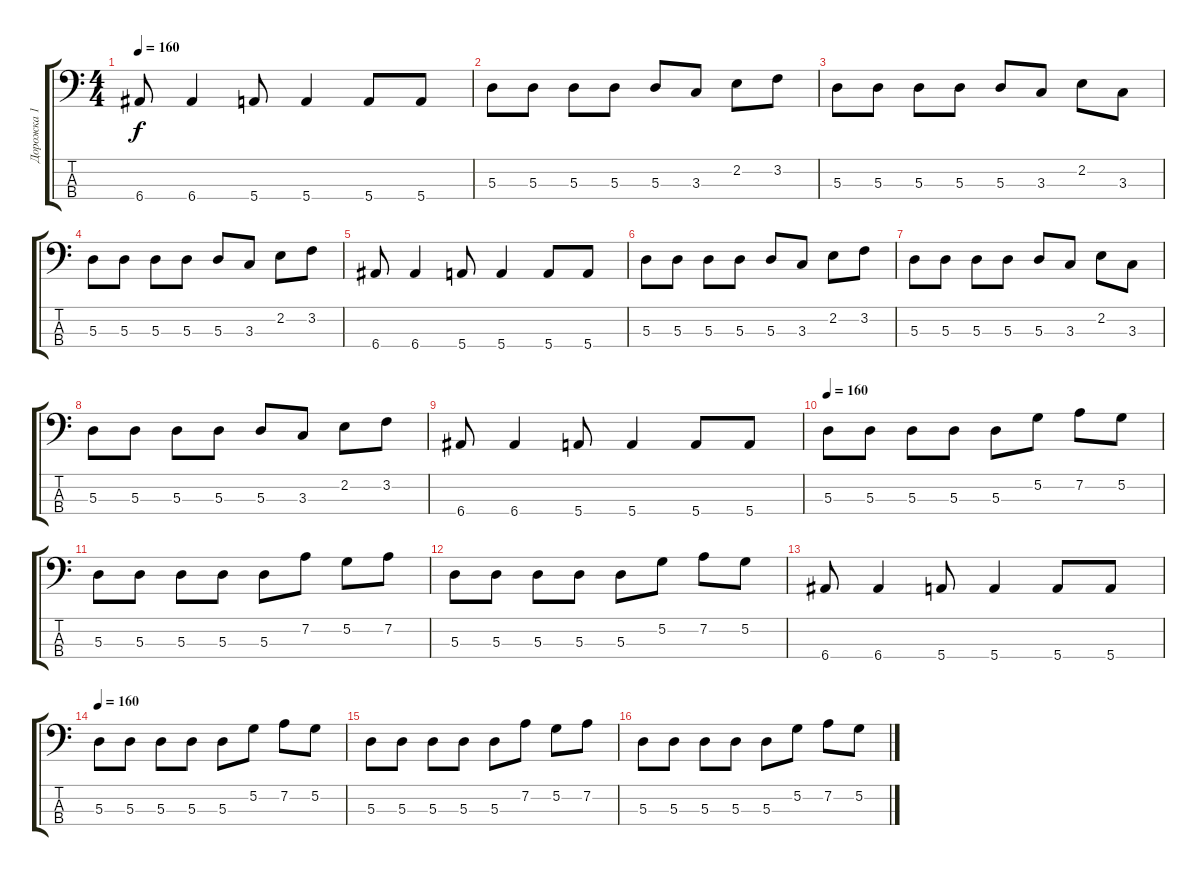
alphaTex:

\track ("Дорожка 1" "Дорожка 1") {instrument electricbassfinger}
\staff {score tabs}
\tuning (G2 D2 A1 E1) {hide}
\ts (4 4)
\tempo 160
\clef f4
\ks c
6.4.8{dy f} 6.4.4 5.4.8 5.4.4 5.4.8 5.4.8 |
5.3.8 5.3.8 5.3.8 5.3.8 5.3.8 3.3.8 2.2.8 3.2.8 |
5.3.8 5.3.8 5.3.8 5.3.8 5.3.8 3.3.8 2.2.8 3.3.8 |
5.3.8 5.3.8 5.3.8 5.3.8 5.3.8 3.3.8 2.2.8 3.2.8 |
6.4.8 6.4.4 5.4.8 5.4.4 5.4.8 5.4.8 |
5.3.8 5.3.8 5.3.8 5.3.8 5.3.8 3.3.8 2.2.8 3.2.8 |
5.3.8 5.3.8 5.3.8 5.3.8 5.3.8 3.3.8 2.2.8 3.3.8 |
5.3.8 5.3.8 5.3.8 5.3.8 5.3.8 3.3.8 2.2.8 3.2.8 |
6.4.8 6.4.4 5.4.8 5.4.4 5.4.8 5.4.8 |
\tempo 160
5.3.8 5.3.8 5.3.8 5.3.8 5.3.8 5.2.8 7.2.8 5.2.8 |
5.3.8 5.3.8 5.3.8 5.3.8 5.3.8 7.2.8 5.2.8 7.2.8 |
5.3.8 5.3.8 5.3.8 5.3.8 5.3.8 5.2.8 7.2.8 5.2.8 |
6.4.8 6.4.4 5.4.8 5.4.4 5.4.8 5.4.8 |
\tempo 160
5.3.8 5.3.8 5.3.8 5.3.8 5.3.8 5.2.8 7.2.8 5.2.8 |
5.3.8 5.3.8 5.3.8 5.3.8 5.3.8 7.2.8 5.2.8 7.2.8 |
5.3.8 5.3.8 5.3.8 5.3.8 5.3.8 5.2.8 7.2.8 5.2.8
